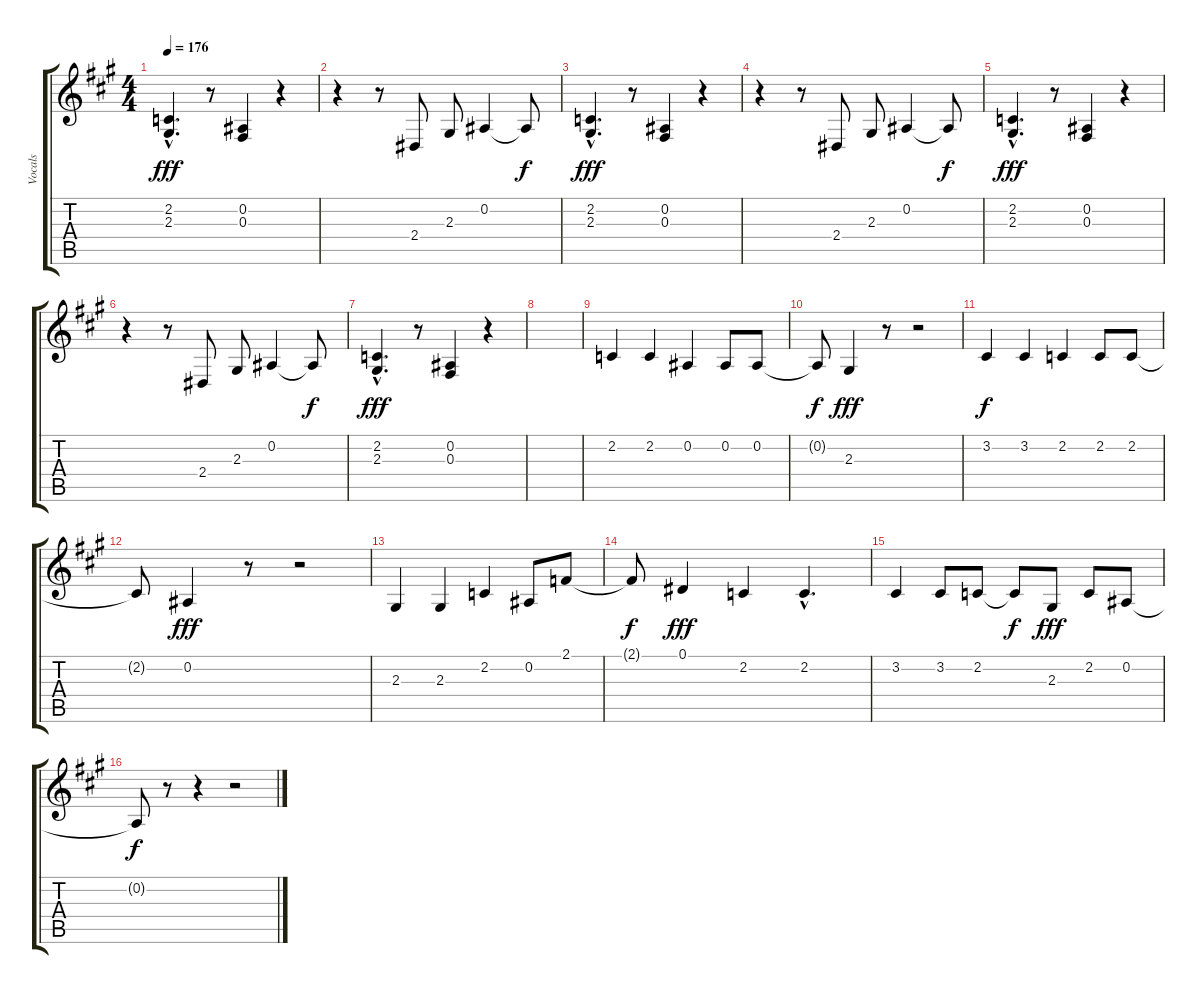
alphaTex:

\track ("Vocals" "Vocals") {instrument lead6voice}
\staff {score tabs}
\tuning (Eb4 Bb3 Gb3 Db3 Ab2 Eb2) {hide}
\ts (4 4)
\tempo 176
\clef g2
\ks a
(2.2{hac} 2.3{hac}).4{d dy fff} r.8 (0.2 0.3).4 r.4 |
r.4 r.8 2.4.8 2.3.8 0.2.4 0.2{t}.8{dy f} |
(2.2{hac} 2.3{hac}).4{d dy fff} r.8 (0.2 0.3).4 r.4 |
r.4 r.8 2.4.8 2.3.8 0.2.4 0.2{t}.8{dy f} |
(2.2{hac} 2.3{hac}).4{d dy fff} r.8 (0.2 0.3).4 r.4 |
r.4 r.8 2.4.8 2.3.8 0.2.4 0.2{t}.8{dy f} |
(2.2{hac} 2.3{hac}).4{d dy fff} r.8 (0.2 0.3).4 r.4 |
|
2.2.4 2.2.4 0.2.4 0.2.8 0.2.8 |
0.2{t}.8{dy f} 2.3.4{dy fff} r.8 r.2 |
3.2.4{dy f} 3.2.4 2.2.4 2.2.8 2.2.8 |
2.2{t}.8 0.2.4{dy fff} r.8 r.2 |
2.3.4 2.3.4 2.2.4 0.2.8 2.1.8 |
2.1{t}.8{dy f} 0.1.4{dy fff} 2.2.4 2.2{hac}.4{d} |
3.2.4 3.2.8 2.2.8 2.2{t}.8{dy f} 2.3.8{dy fff} 2.2.8 0.2.8 |
0.2{t}.8{dy f} r.8 r.4 r.2
